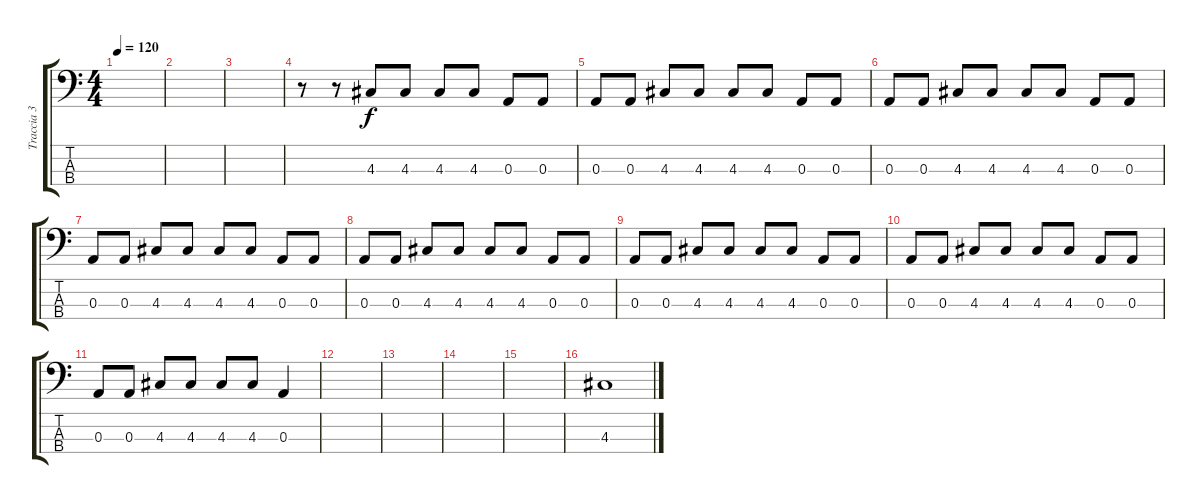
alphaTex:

\track ("Traccia 3" "Traccia 3") {instrument electricbassfinger}
\staff {score tabs}
\tuning (G2 D2 A1 E1) {hide}
\ts (4 4)
\tempo 120
\clef f4
\ks c
|
|
|
r.8 r.8 4.3.8 4.3.8 4.3.8 4.3.8 0.3.8 0.3.8 |
0.3.8 0.3.8 4.3.8 4.3.8 4.3.8 4.3.8 0.3.8 0.3.8 |
0.3.8 0.3.8 4.3.8 4.3.8 4.3.8 4.3.8 0.3.8 0.3.8 |
0.3.8 0.3.8 4.3.8 4.3.8 4.3.8 4.3.8 0.3.8 0.3.8 |
0.3.8 0.3.8 4.3.8 4.3.8 4.3.8 4.3.8 0.3.8 0.3.8 |
0.3.8 0.3.8 4.3.8 4.3.8 4.3.8 4.3.8 0.3.8 0.3.8 |
0.3.8 0.3.8 4.3.8 4.3.8 4.3.8 4.3.8 0.3.8 0.3.8 |
0.3.8 0.3.8 4.3.8 4.3.8 4.3.8 4.3.8 0.3.4 |
|
|
|
|
4.3.1
